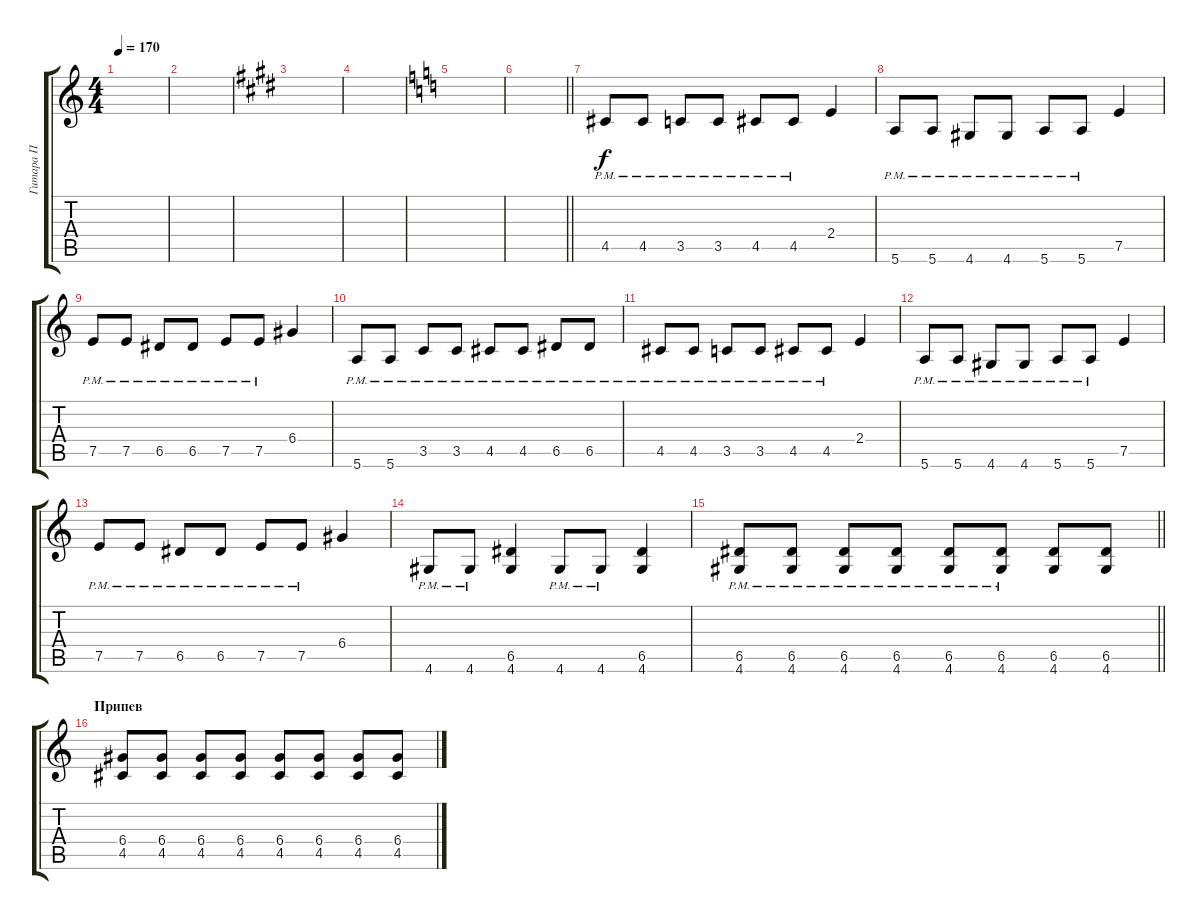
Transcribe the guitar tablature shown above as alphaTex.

\track ("Гитара П" "Гитара П") {instrument overdrivenguitar}
\staff {score tabs}
\tuning (E4 B3 G3 D3 A2 E2) {hide}
\ts (4 4)
\tempo 170
\clef g2
\ks c
|
|
\ks e
|
|
\ks c
|
\barLineRight lightlight
|
\section ("" " ")
4.5{pm}.8 4.5{pm}.8 3.5{pm}.8 3.5{pm}.8 4.5{pm}.8 4.5{pm}.8 2.4.4 |
5.6{pm}.8 5.6{pm}.8 4.6{pm}.8 4.6{pm}.8 5.6{pm}.8 5.6{pm}.8 7.5.4 |
7.5{pm}.8 7.5{pm}.8 6.5{pm}.8 6.5{pm}.8 7.5{pm}.8 7.5{pm}.8 6.4.4 |
5.6{pm}.8 5.6{pm}.8 3.5{pm}.8 3.5{pm}.8 4.5{pm}.8 4.5{pm}.8 6.5{pm}.8 6.5{pm}.8 |
4.5{pm}.8 4.5{pm}.8 3.5{pm}.8 3.5{pm}.8 4.5{pm}.8 4.5{pm}.8 2.4.4 |
5.6{pm}.8 5.6{pm}.8 4.6{pm}.8 4.6{pm}.8 5.6{pm}.8 5.6{pm}.8 7.5.4 |
7.5{pm}.8 7.5{pm}.8 6.5{pm}.8 6.5{pm}.8 7.5{pm}.8 7.5{pm}.8 6.4.4 |
4.6{pm}.8 4.6{pm}.8 (6.5 4.6).4 4.6{pm}.8 4.6{pm}.8 (6.5 4.6).4 |
\barLineRight lightlight
(6.5{pm} 4.6{pm}).8 (6.5{pm} 4.6{pm}).8 (6.5{pm} 4.6{pm}).8 (6.5{pm} 4.6{pm}).8 (6.5{pm} 4.6{pm}).8 (6.5{pm} 4.6{pm}).8 (6.5 4.6).8 (6.5 4.6).8 |
\section ("" "Припев")
(6.4 4.5).8 (6.4 4.5).8 (6.4 4.5).8 (6.4 4.5).8 (6.4 4.5).8 (6.4 4.5).8 (6.4 4.5).8 (6.4 4.5).8
